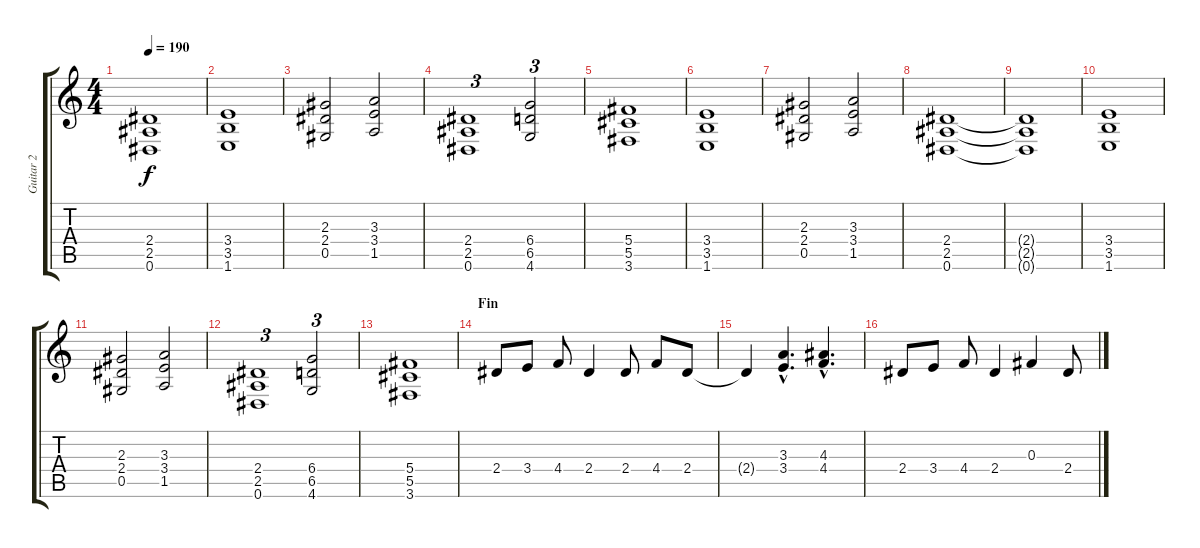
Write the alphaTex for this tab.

\track ("Guitar 2" "Guitar 2") {instrument overdrivenguitar}
\staff {score tabs}
\tuning (Eb4 Bb3 Gb3 Db3 Ab2 Eb2) {hide}
\ts (4 4)
\tempo 190
\clef g2
\ks c
(2.4{t} 2.5{t} 0.6{t}).1{dy f} |
(3.4 3.5 1.6).1 |
(2.3 2.4 0.5).2 (3.3 3.4 1.5).2 |
(2.4 2.5 0.6).1{tu (3 2)} (6.4 6.5 4.6).2{tu (3 2)} |
(5.4 5.5 3.6).1 |
(3.4 3.5 1.6).1 |
(2.3 2.4 0.5).2 (3.3 3.4 1.5).2 |
(2.4 2.5 0.6).1 |
(2.4{t} 2.5{t} 0.6{t}).1 |
(3.4 3.5 1.6).1 |
(2.3 2.4 0.5).2 (3.3 3.4 1.5).2 |
(2.4 2.5 0.6).1{tu (3 2)} (6.4 6.5 4.6).2{tu (3 2)} |
(5.4 5.5 3.6).1 |
\section ("" "Fin")
2.4.8 3.4.8 4.4.8 2.4.4 2.4.8 4.4.8 2.4.8 |
2.4{t}.4 (3.3{hac} 3.4{hac}).4{d} (4.3{hac} 4.4{hac}).4{d} |
2.4.8 3.4.8 4.4.8 2.4.4 0.3.4 2.4.8
